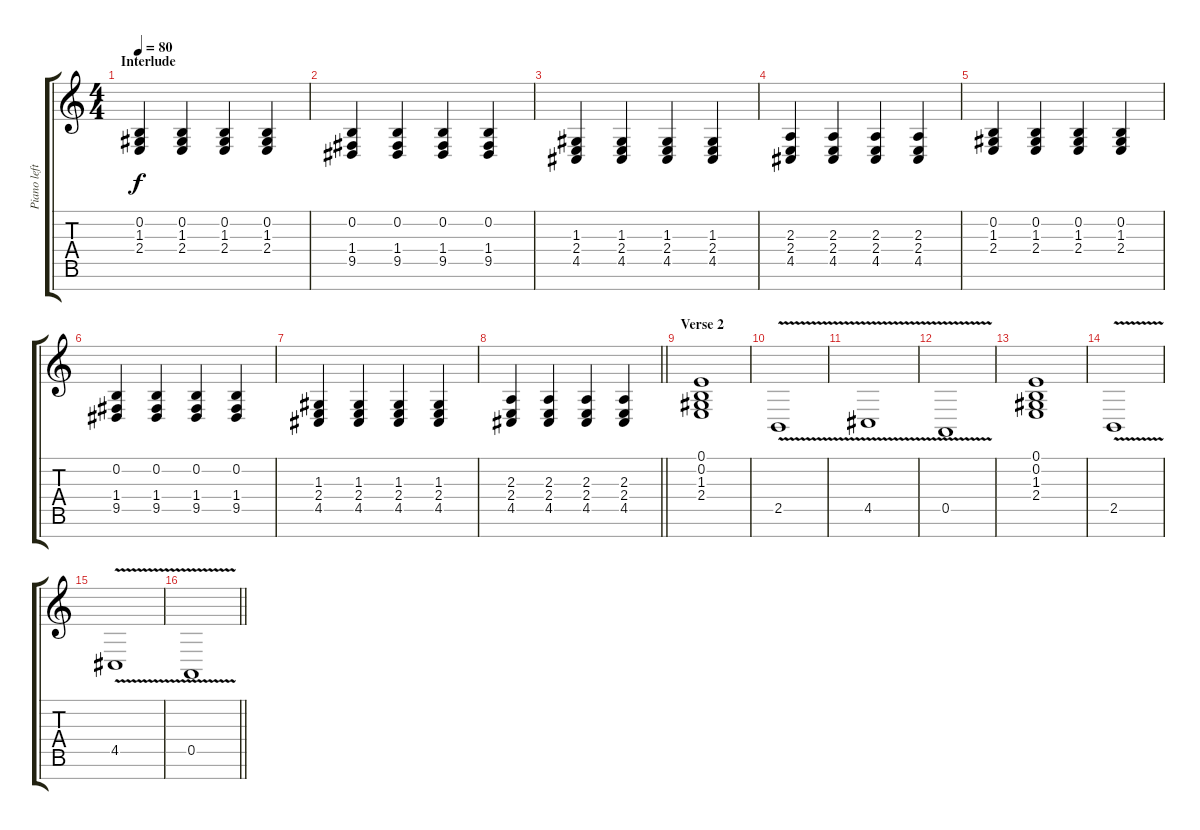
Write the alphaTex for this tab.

\track ("Piano left" "Piano left") {instrument brightacousticpiano}
\staff {score tabs}
\tuning (E4 B3 G3 D3 A2 E2 B1) {hide}
\ts (4 4)
\section ("" "Interlude")
\tempo 80
\clef g2
\ks c
(0.2 1.3 2.4).4{dy f} (0.2 1.3 2.4).4 (0.2 1.3 2.4).4 (0.2 1.3 2.4).4 |
(0.2 1.4 9.5).4 (0.2 1.4 9.5).4 (0.2 1.4 9.5).4 (0.2 1.4 9.5).4 |
(1.3 2.4 4.5).4 (1.3 2.4 4.5).4 (1.3 2.4 4.5).4 (1.3 2.4 4.5).4 |
(2.3 2.4 4.5).4 (2.3 2.4 4.5).4 (2.3 2.4 4.5).4 (2.3 2.4 4.5).4 |
(0.2 1.3 2.4).4 (0.2 1.3 2.4).4 (0.2 1.3 2.4).4 (0.2 1.3 2.4).4 |
(0.2 1.4 9.5).4 (0.2 1.4 9.5).4 (0.2 1.4 9.5).4 (0.2 1.4 9.5).4 |
(1.3 2.4 4.5).4 (1.3 2.4 4.5).4 (1.3 2.4 4.5).4 (1.3 2.4 4.5).4 |
\barLineRight lightlight
(2.3 2.4 4.5).4 (2.3 2.4 4.5).4 (2.3 2.4 4.5).4 (2.3 2.4 4.5).4 |
\section ("" "Verse 2")
(0.1 0.2 1.3 2.4).1 |
2.5{v}.1 |
4.5{v}.1 |
0.5{v}.1 |
(0.1 0.2 1.3 2.4).1 |
2.5{v}.1 |
4.5{v}.1 |
\barLineRight lightlight
0.5{v}.1
